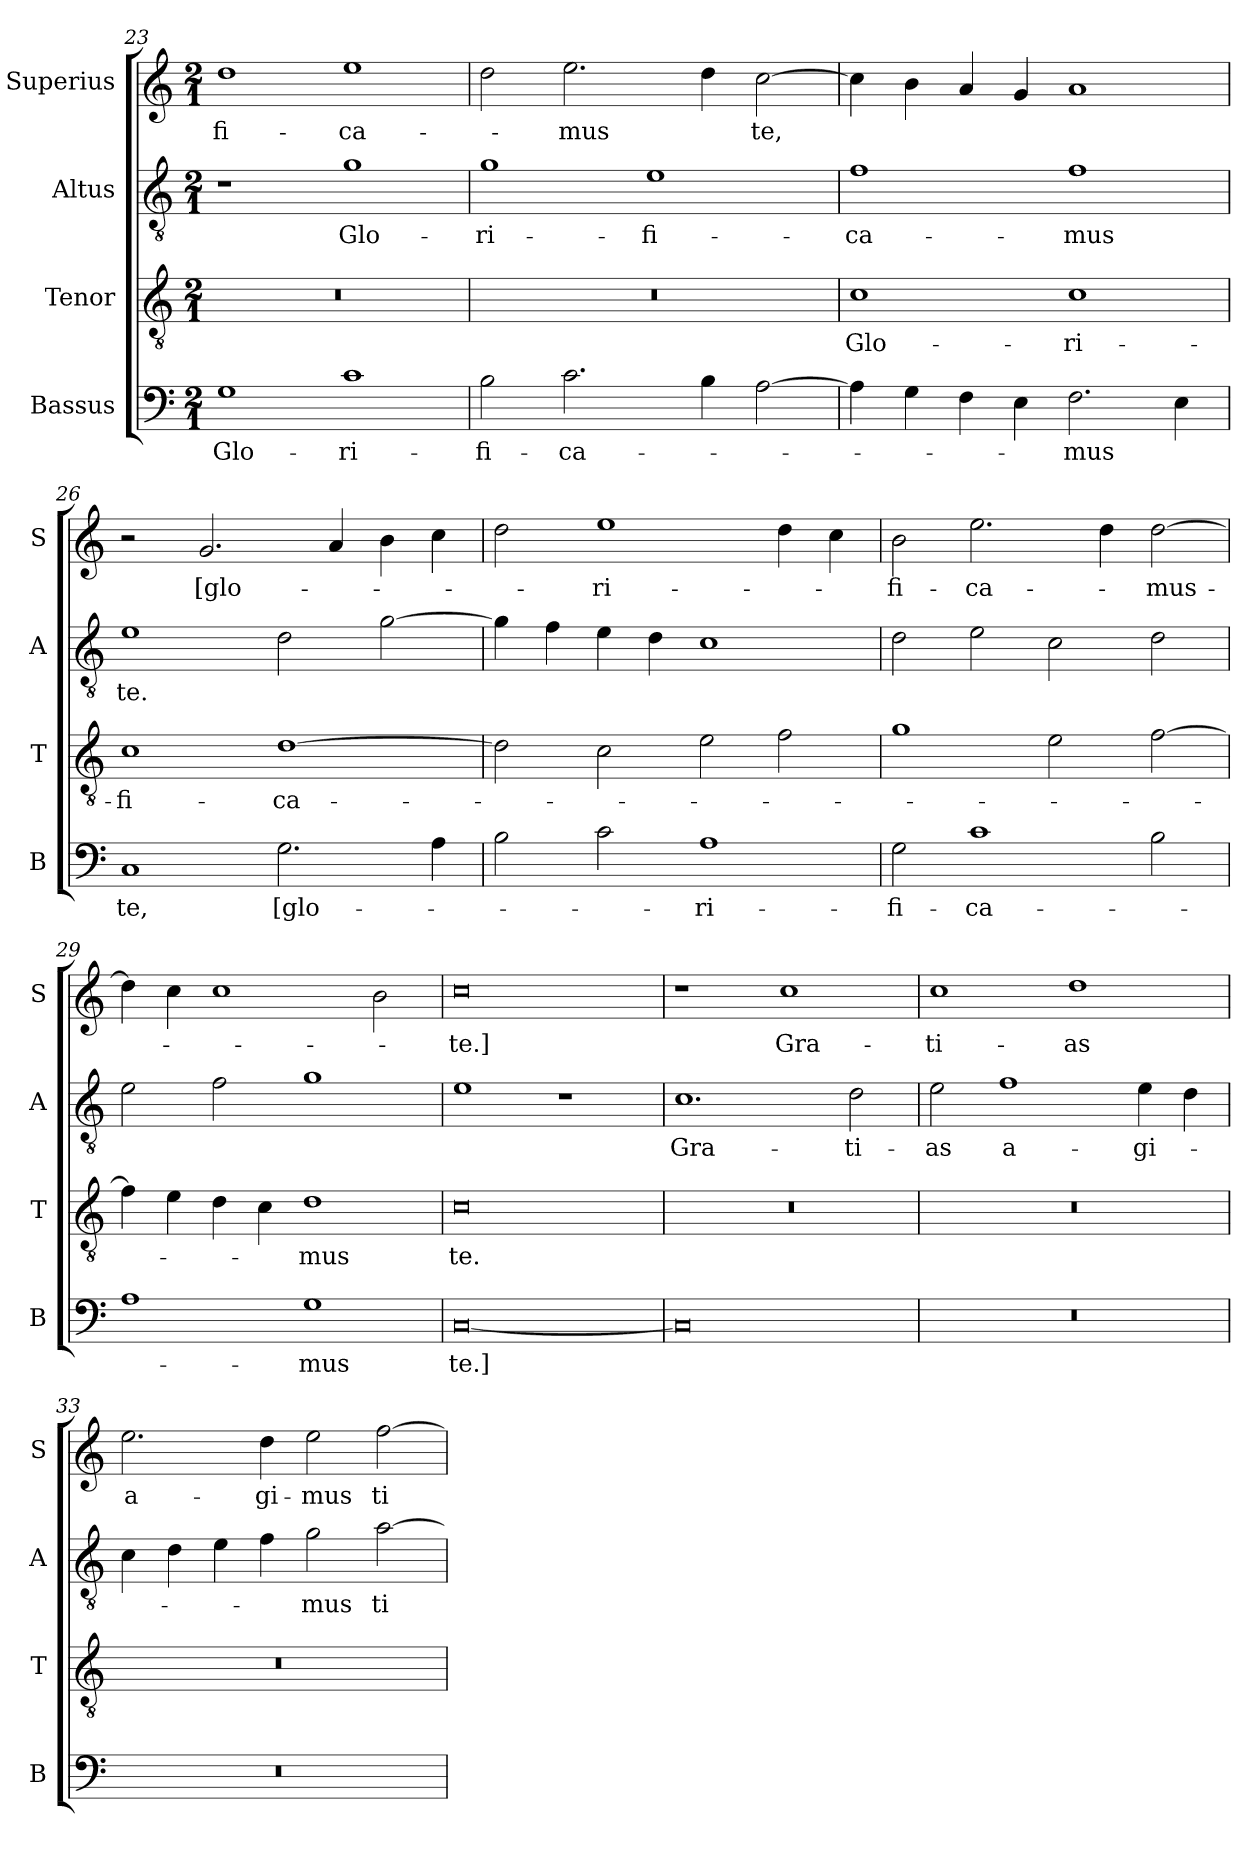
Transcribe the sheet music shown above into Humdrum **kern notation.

**kern	**text	**kern	**text	**kern	**text	**kern	**text
*part4	*part4	*part3	*part3	*part2	*part2	*part1	*part1
*staff4	*staff4	*staff3	*staff3	*staff2	*staff2	*staff1	*staff1
*I"Bassus	*	*I"Tenor	*	*I"Altus	*	*I"Superius	*
*I'B	*	*I'T	*	*I'A	*	*I'S	*
*clefF4	*	*clefGv2	*	*clefGv2	*	*clefG2	*
*k[]	*	*k[]	*	*k[]	*	*k[]	*
*M2/1	*	*M2/1	*	*M2/1	*	*M2/1	*
=23	=23	=23	=23	=23	=23	=23	=23
1G	Glo-	0r	.	1r	.	1dd	-fi-
1c	-ri-	.	.	1g	Glo-	1ee	-ca-
=24	=24	=24	=24	=24	=24	=24	=24
2B\	-fi-	0r	.	1g	-ri-	2dd\	.
2.c\	-ca-	.	.	.	.	2.ee\	-mus
.	.	.	.	1e	-fi-	.	.
4B\	.	.	.	.	.	4dd\	.
[2A\	.	.	.	.	.	[2cc\	te,
=25	=25	=25	=25	=25	=25	=25	=25
4A\]	.	1c	Glo-	1f	-ca-	4cc\]	.
4G\	.	.	.	.	.	4b\	.
4F\	.	.	.	.	.	4a/	.
4E\	.	.	.	.	.	4g/	.
2.F\	-mus	1c	-ri-	1f	-mus	1a	.
4E\	.	.	.	.	.	.	.
=26	=26	=26	=26	=26	=26	=26	=26
1C	te,	1c	-fi-	1e	te.	2r	.
.	.	.	.	.	.	2.g/	[glo-
2.G\	[glo-	[1d	-ca-	2d\	.	.	.
.	.	.	.	.	.	4a/	.
.	.	.	.	[2g\	.	4b\	.
4A\	.	.	.	.	.	4cc\	.
=27	=27	=27	=27	=27	=27	=27	=27
2B\	.	2d\]	.	4g\]	.	2dd\	.
.	.	.	.	4f\	.	.	.
2c\	.	2c\	.	4e\	.	1ee	-ri-
.	.	.	.	4d\	.	.	.
1A	-ri-	2e\	.	1c	.	.	.
.	.	2f\	.	.	.	4dd\	.
.	.	.	.	.	.	4cc\	.
=28	=28	=28	=28	=28	=28	=28	=28
2G\	-fi-	1g	.	2d\	.	2b\	-fi-
1c	-ca-	.	.	2e\	.	2.ee\	-ca-
.	.	2e\	.	2c\	.	.	.
.	.	.	.	.	.	4dd\	.
2B\	.	[2f\	.	2d\	.	[2dd\	-mus-
=29	=29	=29	=29	=29	=29	=29	=29
1A	.	4f\]	.	2e\	.	4dd\]	.
.	.	4e\	.	.	.	4cc\	.
.	.	4d\	.	2f\	.	1cc	.
.	.	4c\	.	.	.	.	.
1G	-mus	1d	-mus	1g	.	.	.
.	.	.	.	.	.	2b\	.
=30	=30	=30	=30	=30	=30	=30	=30
[0C	te.]	0c	te.	1e	.	0cc	-te.]
.	.	.	.	1r	.	.	.
=31	=31	=31	=31	=31	=31	=31	=31
0C]	.	0r	.	1.c	Gra-	1r	.
.	.	.	.	.	.	1cc	Gra-
.	.	.	.	2d\	-ti-	.	.
=32	=32	=32	=32	=32	=32	=32	=32
0r	.	0r	.	2e\	-as	1cc	-ti-
.	.	.	.	1f	a-	.	.
.	.	.	.	.	.	1dd	-as
.	.	.	.	4e\	-gi-	.	.
.	.	.	.	4d\	.	.	.
=33	=33	=33	=33	=33	=33	=33	=33
0r	.	0r	.	4c\	.	2.ee\	a-
.	.	.	.	4d\	.	.	.
.	.	.	.	4e\	.	.	.
.	.	.	.	4f\	.	4dd\	-gi-
.	.	.	.	2g\	-mus	2ee\	-mus
.	.	.	.	[2a\	ti-	[2ff\	ti-
=	=	=	=	=	=	=	=
*-	*-	*-	*-	*-	*-	*-	*-
